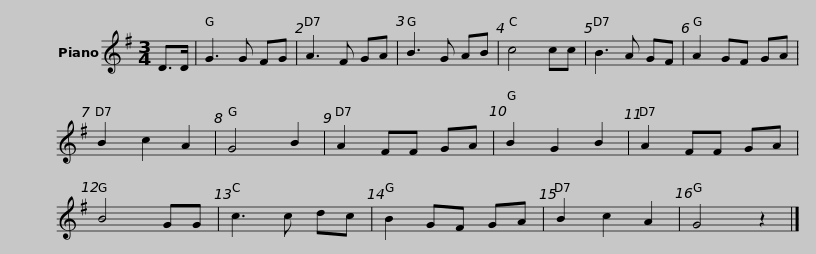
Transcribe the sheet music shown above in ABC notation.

X:1
L:1/8
M:3/4
I:linebreak $
K:G
V:1 treble
V:1
 D>D | G3 G FG | A3 F GA | B3 G AB | c4 cc | %5
 B3 A GF | A2 GF GA | B2 c2 A2 | G4 B2 | A2 FF GA |$ %10
 B2 G2 B2 | A2 FF GA | B4 GG | c3 c dc | B2 GF GA | %15
 B2 c2 A2 | G4 z2 |] %17
